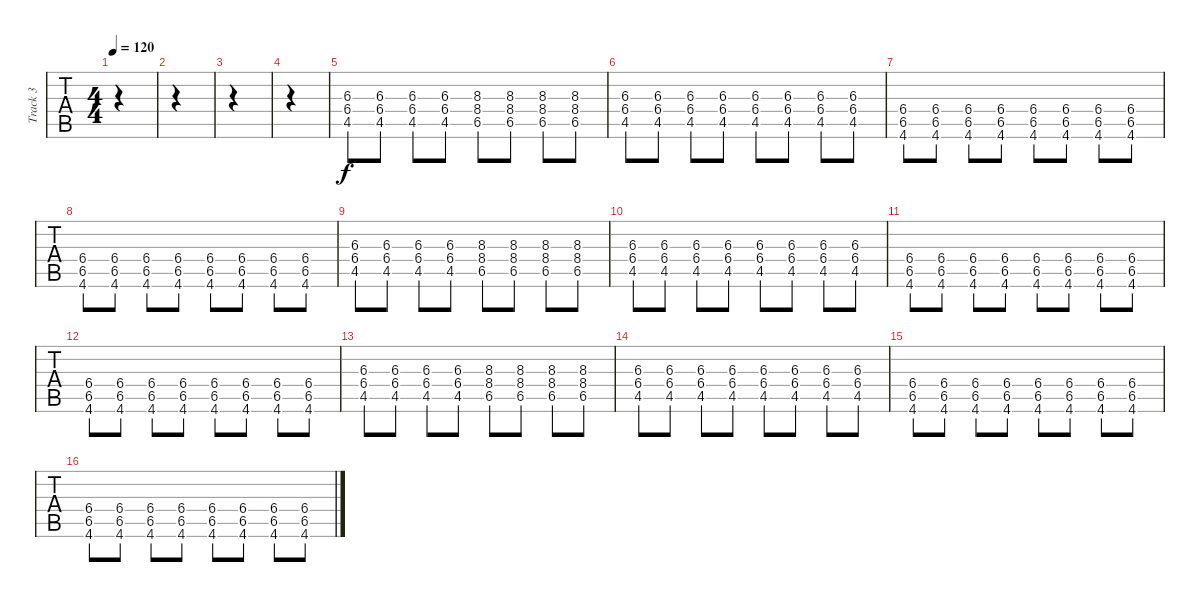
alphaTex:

\track ("Track 3" "Track 3") {instrument acousticguitarsteel}
\staff {tabs}
\tuning (E4 B3 G3 D3 A2 E2) {hide}
\ts (4 4)
\tempo 120
\clef g2
\ks c
|
|
|
|
(6.3 6.4 4.5).8 (6.3 6.4 4.5).8 (6.3 6.4 4.5).8 (6.3 6.4 4.5).8 (8.3 8.4 6.5).8 (8.3 8.4 6.5).8 (8.3 8.4 6.5).8 (8.3 8.4 6.5).8 |
(6.3 6.4 4.5).8 (6.3 6.4 4.5).8 (6.3 6.4 4.5).8 (6.3 6.4 4.5).8 (6.3 6.4 4.5).8 (6.3 6.4 4.5).8 (6.3 6.4 4.5).8 (6.3 6.4 4.5).8 |
(6.4 6.5 4.6).8 (6.4 6.5 4.6).8 (6.4 6.5 4.6).8 (6.4 6.5 4.6).8 (6.4 6.5 4.6).8 (6.4 6.5 4.6).8 (6.4 6.5 4.6).8 (6.4 6.5 4.6).8 |
(6.4 6.5 4.6).8 (6.4 6.5 4.6).8 (6.4 6.5 4.6).8 (6.4 6.5 4.6).8 (6.4 6.5 4.6).8 (6.4 6.5 4.6).8 (6.4 6.5 4.6).8 (6.4 6.5 4.6).8 |
(6.3 6.4 4.5).8 (6.3 6.4 4.5).8 (6.3 6.4 4.5).8 (6.3 6.4 4.5).8 (8.3 8.4 6.5).8 (8.3 8.4 6.5).8 (8.3 8.4 6.5).8 (8.3 8.4 6.5).8 |
(6.3 6.4 4.5).8 (6.3 6.4 4.5).8 (6.3 6.4 4.5).8 (6.3 6.4 4.5).8 (6.3 6.4 4.5).8 (6.3 6.4 4.5).8 (6.3 6.4 4.5).8 (6.3 6.4 4.5).8 |
(6.4 6.5 4.6).8 (6.4 6.5 4.6).8 (6.4 6.5 4.6).8 (6.4 6.5 4.6).8 (6.4 6.5 4.6).8 (6.4 6.5 4.6).8 (6.4 6.5 4.6).8 (6.4 6.5 4.6).8 |
(6.4 6.5 4.6).8 (6.4 6.5 4.6).8 (6.4 6.5 4.6).8 (6.4 6.5 4.6).8 (6.4 6.5 4.6).8 (6.4 6.5 4.6).8 (6.4 6.5 4.6).8 (6.4 6.5 4.6).8 |
(6.3 6.4 4.5).8 (6.3 6.4 4.5).8 (6.3 6.4 4.5).8 (6.3 6.4 4.5).8 (8.3 8.4 6.5).8 (8.3 8.4 6.5).8 (8.3 8.4 6.5).8 (8.3 8.4 6.5).8 |
(6.3 6.4 4.5).8 (6.3 6.4 4.5).8 (6.3 6.4 4.5).8 (6.3 6.4 4.5).8 (6.3 6.4 4.5).8 (6.3 6.4 4.5).8 (6.3 6.4 4.5).8 (6.3 6.4 4.5).8 |
(6.4 6.5 4.6).8 (6.4 6.5 4.6).8 (6.4 6.5 4.6).8 (6.4 6.5 4.6).8 (6.4 6.5 4.6).8 (6.4 6.5 4.6).8 (6.4 6.5 4.6).8 (6.4 6.5 4.6).8 |
(6.4 6.5 4.6).8 (6.4 6.5 4.6).8 (6.4 6.5 4.6).8 (6.4 6.5 4.6).8 (6.4 6.5 4.6).8 (6.4 6.5 4.6).8 (6.4 6.5 4.6).8 (6.4 6.5 4.6).8
